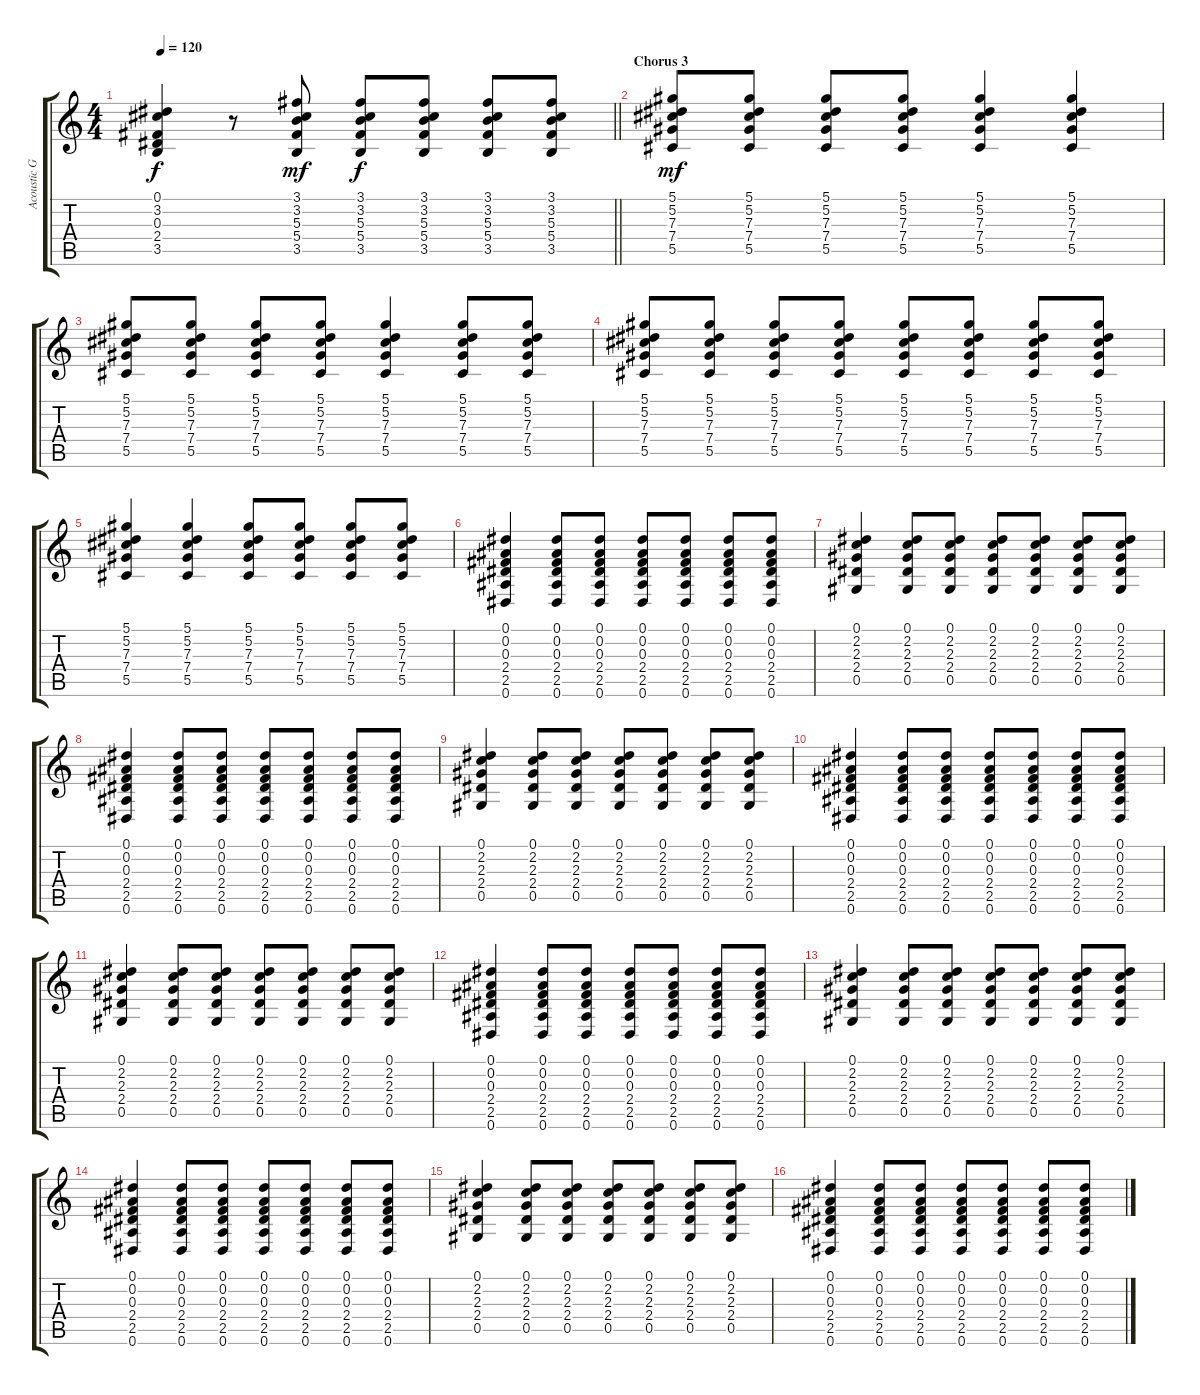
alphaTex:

\track ("Acoustic Guitar" "Acoustic G") {instrument acousticguitarsteel}
\staff {score tabs}
\tuning (Eb4 Bb3 Gb3 Db3 Ab2 Eb2) {hide}
\ts (4 4)
\tempo 120
\clef g2
\barLineRight lightlight
\ks c
(0.1{t} 3.2{t} 0.3{t} 2.4{t} 3.5{t}).4{dy f} r.8 (3.1 3.2 5.3 5.4 3.5).8{dy mf} (3.1 3.2 5.3 5.4 3.5).8{dy f} (3.1 3.2 5.3 5.4 3.5).8 (3.1 3.2 5.3 5.4 3.5).8 (3.1 3.2 5.3 5.4 3.5).8 |
\section ("" "Chorus 3")
(5.1 5.2 7.3 7.4 5.5).8{dy mf} (5.1 5.2 7.3 7.4 5.5).8 (5.1 5.2 7.3 7.4 5.5).8 (5.1 5.2 7.3 7.4 5.5).8 (5.1 5.2 7.3 7.4 5.5).4 (5.1 5.2 7.3 7.4 5.5).4 |
(5.1 5.2 7.3 7.4 5.5).8 (5.1 5.2 7.3 7.4 5.5).8 (5.1 5.2 7.3 7.4 5.5).8 (5.1 5.2 7.3 7.4 5.5).8 (5.1 5.2 7.3 7.4 5.5).4 (5.1 5.2 7.3 7.4 5.5).8 (5.1 5.2 7.3 7.4 5.5).8 |
(5.1 5.2 7.3 7.4 5.5).8 (5.1 5.2 7.3 7.4 5.5).8 (5.1 5.2 7.3 7.4 5.5).8 (5.1 5.2 7.3 7.4 5.5).8 (5.1 5.2 7.3 7.4 5.5).8 (5.1 5.2 7.3 7.4 5.5).8 (5.1 5.2 7.3 7.4 5.5).8 (5.1 5.2 7.3 7.4 5.5).8 |
(5.1 5.2 7.3 7.4 5.5).4 (5.1 5.2 7.3 7.4 5.5).4 (5.1 5.2 7.3 7.4 5.5).8 (5.1 5.2 7.3 7.4 5.5).8 (5.1 5.2 7.3 7.4 5.5).8 (5.1 5.2 7.3 7.4 5.5).8 |
(0.1 0.2 0.3 2.4 2.5 0.6).4 (0.1 0.2 0.3 2.4 2.5 0.6).8 (0.1 0.2 0.3 2.4 2.5 0.6).8 (0.1 0.2 0.3 2.4 2.5 0.6).8 (0.1 0.2 0.3 2.4 2.5 0.6).8 (0.1 0.2 0.3 2.4 2.5 0.6).8 (0.1 0.2 0.3 2.4 2.5 0.6).8 |
(0.1 2.2 2.3 2.4 0.5).4 (0.1 2.2 2.3 2.4 0.5).8 (0.1 2.2 2.3 2.4 0.5).8 (0.1 2.2 2.3 2.4 0.5).8 (0.1 2.2 2.3 2.4 0.5).8 (0.1 2.2 2.3 2.4 0.5).8 (0.1 2.2 2.3 2.4 0.5).8 |
(0.1 0.2 0.3 2.4 2.5 0.6).4 (0.1 0.2 0.3 2.4 2.5 0.6).8 (0.1 0.2 0.3 2.4 2.5 0.6).8 (0.1 0.2 0.3 2.4 2.5 0.6).8 (0.1 0.2 0.3 2.4 2.5 0.6).8 (0.1 0.2 0.3 2.4 2.5 0.6).8 (0.1 0.2 0.3 2.4 2.5 0.6).8 |
(0.1 2.2 2.3 2.4 0.5).4 (0.1 2.2 2.3 2.4 0.5).8 (0.1 2.2 2.3 2.4 0.5).8 (0.1 2.2 2.3 2.4 0.5).8 (0.1 2.2 2.3 2.4 0.5).8 (0.1 2.2 2.3 2.4 0.5).8 (0.1 2.2 2.3 2.4 0.5).8 |
(0.1 0.2 0.3 2.4 2.5 0.6).4 (0.1 0.2 0.3 2.4 2.5 0.6).8 (0.1 0.2 0.3 2.4 2.5 0.6).8 (0.1 0.2 0.3 2.4 2.5 0.6).8 (0.1 0.2 0.3 2.4 2.5 0.6).8 (0.1 0.2 0.3 2.4 2.5 0.6).8 (0.1 0.2 0.3 2.4 2.5 0.6).8 |
(0.1 2.2 2.3 2.4 0.5).4 (0.1 2.2 2.3 2.4 0.5).8 (0.1 2.2 2.3 2.4 0.5).8 (0.1 2.2 2.3 2.4 0.5).8 (0.1 2.2 2.3 2.4 0.5).8 (0.1 2.2 2.3 2.4 0.5).8 (0.1 2.2 2.3 2.4 0.5).8 |
(0.1 0.2 0.3 2.4 2.5 0.6).4 (0.1 0.2 0.3 2.4 2.5 0.6).8 (0.1 0.2 0.3 2.4 2.5 0.6).8 (0.1 0.2 0.3 2.4 2.5 0.6).8 (0.1 0.2 0.3 2.4 2.5 0.6).8 (0.1 0.2 0.3 2.4 2.5 0.6).8 (0.1 0.2 0.3 2.4 2.5 0.6).8 |
(0.1 2.2 2.3 2.4 0.5).4 (0.1 2.2 2.3 2.4 0.5).8 (0.1 2.2 2.3 2.4 0.5).8 (0.1 2.2 2.3 2.4 0.5).8 (0.1 2.2 2.3 2.4 0.5).8 (0.1 2.2 2.3 2.4 0.5).8 (0.1 2.2 2.3 2.4 0.5).8 |
(0.1 0.2 0.3 2.4 2.5 0.6).4 (0.1 0.2 0.3 2.4 2.5 0.6).8 (0.1 0.2 0.3 2.4 2.5 0.6).8 (0.1 0.2 0.3 2.4 2.5 0.6).8 (0.1 0.2 0.3 2.4 2.5 0.6).8 (0.1 0.2 0.3 2.4 2.5 0.6).8 (0.1 0.2 0.3 2.4 2.5 0.6).8 |
(0.1 2.2 2.3 2.4 0.5).4 (0.1 2.2 2.3 2.4 0.5).8 (0.1 2.2 2.3 2.4 0.5).8 (0.1 2.2 2.3 2.4 0.5).8 (0.1 2.2 2.3 2.4 0.5).8 (0.1 2.2 2.3 2.4 0.5).8 (0.1 2.2 2.3 2.4 0.5).8 |
(0.1 0.2 0.3 2.4 2.5 0.6).4 (0.1 0.2 0.3 2.4 2.5 0.6).8 (0.1 0.2 0.3 2.4 2.5 0.6).8 (0.1 0.2 0.3 2.4 2.5 0.6).8 (0.1 0.2 0.3 2.4 2.5 0.6).8 (0.1 0.2 0.3 2.4 2.5 0.6).8 (0.1 0.2 0.3 2.4 2.5 0.6).8
